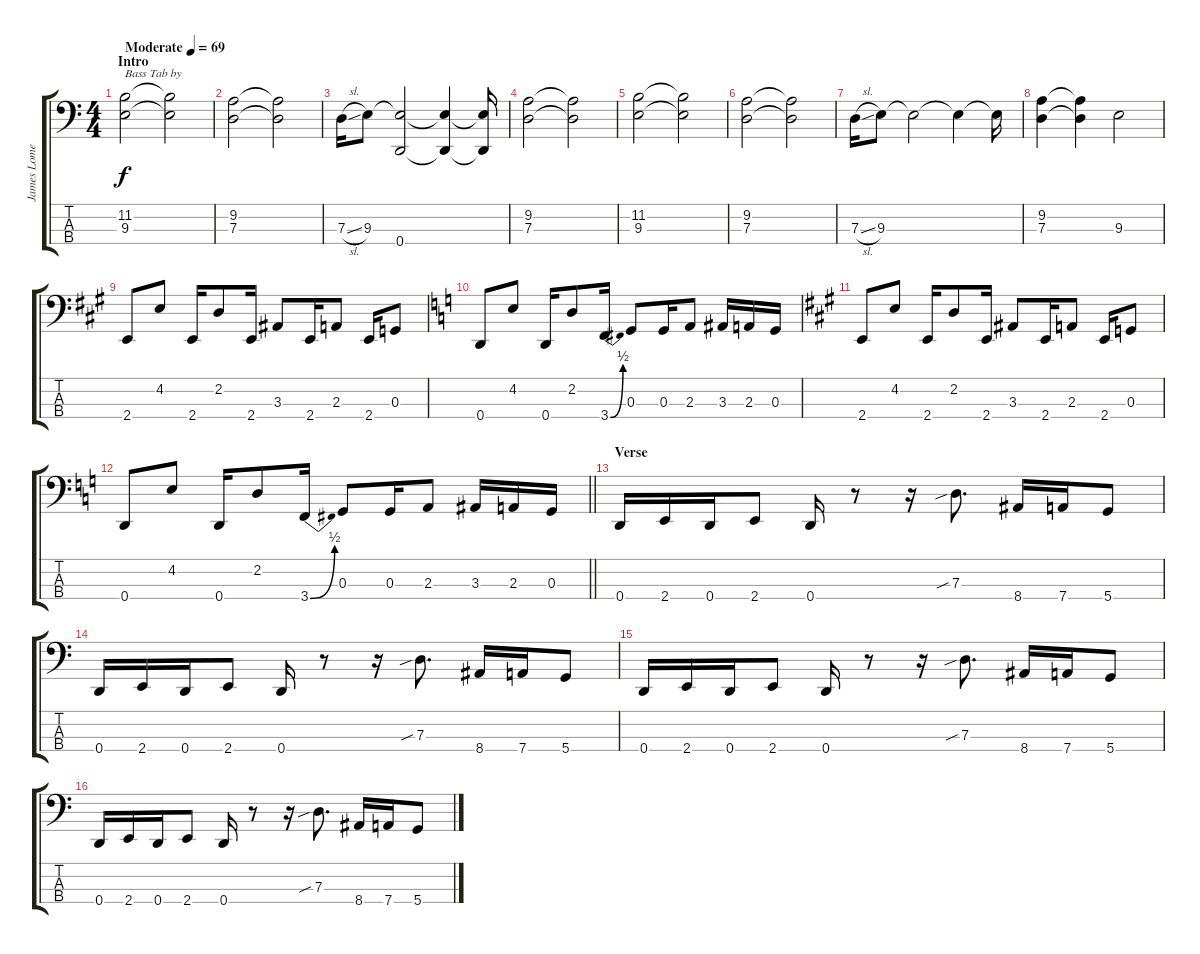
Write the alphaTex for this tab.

\track ("James Lomenzo" "James Lome") {instrument electricbassfinger}
\staff {score tabs}
\tuning (F2 C2 G1 D1) {hide}
\ts (4 4)
\section ("" "Intro")
\tempo (69 "Moderate")
\clef f4
\ks c
(11.2 9.3).2{txt "Bass Tab by" dy f instrument electricbassfinger} (11.2{t} 9.3{t}).2 |
(9.2 7.3).2 (9.2{t} 7.3{t}).2 |
7.3{sl}.16 9.3.8 (9.3{t} 0.4).2 (9.3{t} 0.4{t}).4 (9.3{t} 0.4{t}).16 |
(9.2 7.3).2 (9.2{t} 7.3{t}).2 |
(11.2 9.3).2 (11.2{t} 9.3{t}).2 |
(9.2 7.3).2 (9.2{t} 7.3{t}).2 |
7.3{sl}.16 9.3.8 9.3{t}.2 9.3{t}.4 9.3{t}.16 |
(9.2 7.3).4 (9.2{t} 7.3{t}).4 9.3.2 |
\ks a
2.4.8 4.2.8 2.4.16 2.2.8 2.4.16 3.3.8 2.4.16 2.3.8 2.4.16 0.3.8 |
\ks c
0.4.8 4.2.8 0.4.16 2.2.8 3.4{be (bend 0 0 60 2)}.16 0.3.8 0.3.16 2.3.8 3.3.16 2.3.16 0.3.16 |
\ks a
2.4.8 4.2.8 2.4.16 2.2.8 2.4.16 3.3.8 2.4.16 2.3.8 2.4.16 0.3.8 |
\barLineRight lightlight
\ks c
0.4.8 4.2.8 0.4.16 2.2.8 3.4{be (bend 0 0 60 2)}.16 0.3.8 0.3.16 2.3.8 3.3.16 2.3.16 0.3.16 |
\section ("" "Verse")
0.4.16 2.4.16 0.4.16 2.4.8 0.4.16 r.8 r.16 7.3{sib}.8{d} 8.4.16 7.4.16 5.4.8 |
0.4.16 2.4.16 0.4.16 2.4.8 0.4.16 r.8 r.16 7.3{sib}.8{d} 8.4.16 7.4.16 5.4.8 |
0.4.16 2.4.16 0.4.16 2.4.8 0.4.16 r.8 r.16 7.3{sib}.8{d} 8.4.16 7.4.16 5.4.8 |
0.4.16 2.4.16 0.4.16 2.4.8 0.4.16 r.8 r.16 7.3{sib}.8{d} 8.4.16 7.4.16 5.4.8
